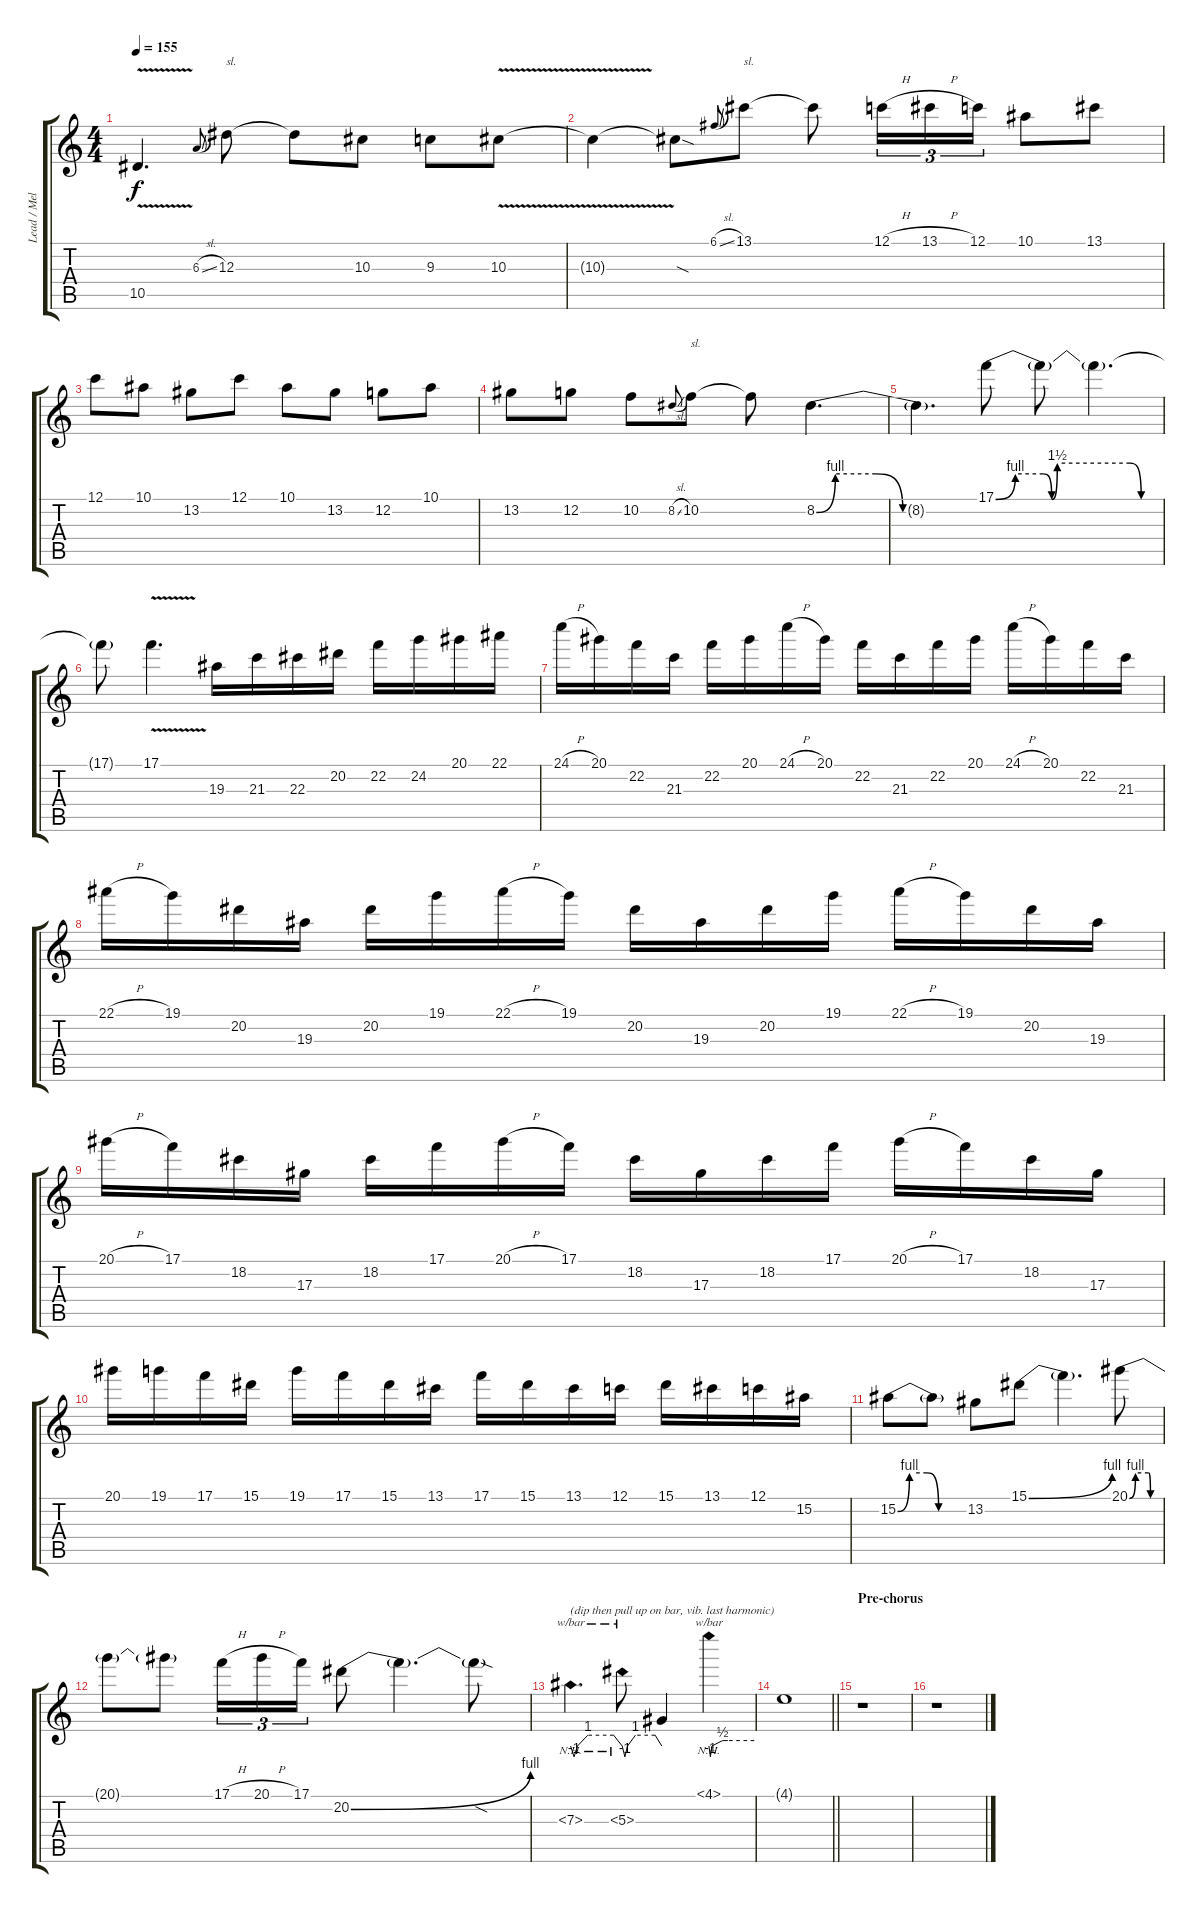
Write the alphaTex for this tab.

\track ("Lead / Melody Guitar I" "Lead / Mel") {instrument distortionguitar}
\staff {score tabs}
\tuning (C4 G3 Eb3 Bb2 F2 C2) {hide}
\ts (4 4)
\tempo 155
\clef g2
\ks c
10.5{v}.4{d dy f} 6.3{sl}.8{gr onbeat} 12.3.8{txt "sl."} 12.3{t}.8 10.3.8 9.3.8 10.3{v}.8 |
10.3{t}.4 10.3{sod t}.8 6.1{sl}.8{gr onbeat} 13.1.8{txt "sl."} 13.1{t}.8 12.1{h}.16{tu (3 2)} 13.1{h}.16{tu (3 2)} 12.1.16{tu (3 2)} 10.1.8 13.1.8 |
12.1.8 10.1.8 13.2.8 12.1.8 10.1.8 13.2.8 12.2.8 10.1.8 |
13.2.8 12.2.8 10.2.8 8.2{sl}.8{gr onbeat} 10.2.8{txt "sl."} 10.2{t}.8 8.2{be (custom 0 0 7 4 22 4 32 0 37 0 60 0)}.4{d} |
8.2{t}.4{d} 17.1{be (custom 0 0 7 4 17 4 20 0 22 6 48 6 52 0 60 0)}.8 17.1{t}.8 17.1{t}.4{d} |
17.1{t}.8 17.1{v}.4{d} 19.3.16 21.3.16 22.3.16 20.2.16 22.2.16 24.2.16 20.1.16 22.1.16 |
24.1{h}.16 20.1.16 22.2.16 21.3.16 22.2.16 20.1.16 24.1{h}.16 20.1.16 22.2.16 21.3.16 22.2.16 20.1.16 24.1{h}.16 20.1.16 22.2.16 21.3.16 |
22.1{h}.16 19.1.16 20.2.16 19.3.16 20.2.16 19.1.16 22.1{h}.16 19.1.16 20.2.16 19.3.16 20.2.16 19.1.16 22.1{h}.16 19.1.16 20.2.16 19.3.16 |
20.1{h}.16 17.1.16 18.2.16 17.3.16 18.2.16 17.1.16 20.1{h}.16 17.1.16 18.2.16 17.3.16 18.2.16 17.1.16 20.1{h}.16 17.1.16 18.2.16 17.3.16 |
20.1.16 19.1.16 17.1.16 15.1.16 19.1.16 17.1.16 15.1.16 13.1.16 17.1.16 15.1.16 13.1.16 12.1.16 15.1.16 13.1.16 12.1.16 15.2.16 |
15.2{be (custom 0 0 10 4 25 4 35 0 60 0)}.8 15.2{t}.8 13.2.8 15.1{be (bend 0 0 60 4)}.8 15.1{t}.4{d} 20.1{be (custom 0 0 12 4 38 4 42 0 60 0)}.8 |
20.1{t}.8 20.1{t}.8 17.1{h}.16{tu (3 2)} 20.1{h}.16{tu (3 2)} 17.1.16{tu (3 2)} 20.2{be (bend 0 0 60 4)}.8 20.2{t}.4{d} 20.2{sod t}.8 |
7.3{nh}.4{d tbe (custom default 0 0 4 -4 8 0 20 4 50 4 60 0) txt "(dip then pull up on bar, vib. last harmonic)"} 5.3{nh}.8{tbe (custom default 0 0 4 -4 8 0 20 4 50 4 60 0)} 5.3{t}.4 4.1{nh}.4{tbe (custom default 0 0 2 -4 4 0 18 2 25 2 60 2)} |
\barLineRight lightlight
4.1{t}.1 |
\section ("" "Pre-chorus")
r.1 |
r.1
